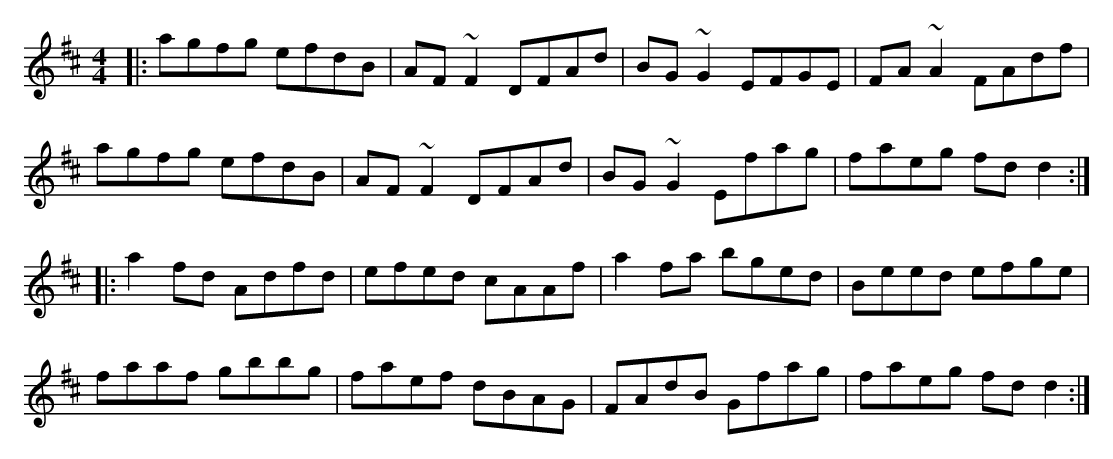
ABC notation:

X:1
M:4/4
K:D
|:agfg efdB| AF ~F2 DFAd| BG~G2 EFGE| FA~A2 FAdf|
agfg efdB| AF ~F2 DFAd| BG~G2 Efag|faeg fdd2:|
|:a2fd Adfd|efed cAAf |a2fa bged|Beed efge|
faaf gbbg | faef dBAG | FAdB Gfag |faeg fdd2:|
